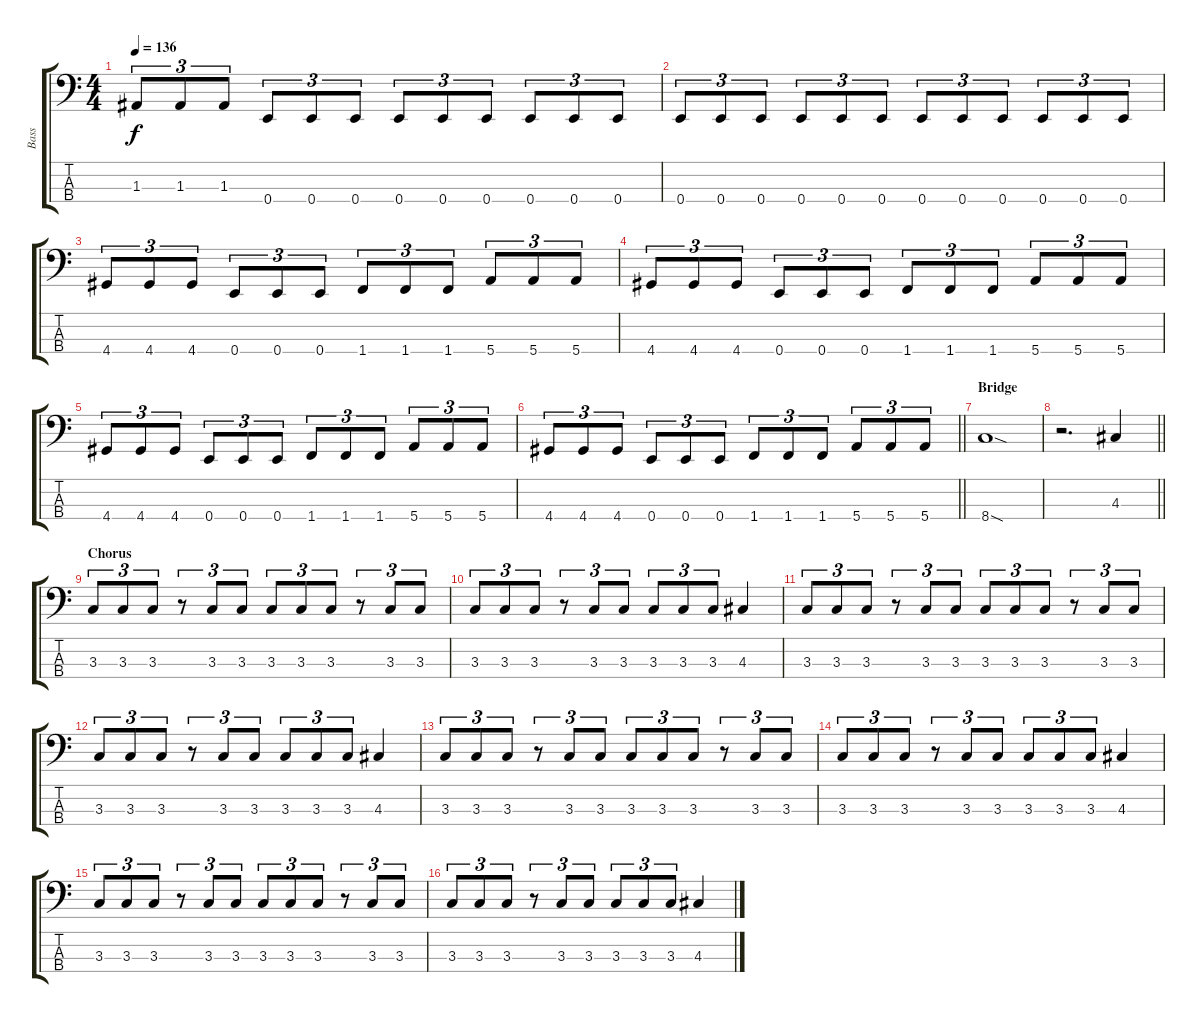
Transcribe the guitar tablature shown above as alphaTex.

\track ("Bass" "Bass") {instrument electricbassfinger}
\staff {score tabs}
\tuning (G2 D2 A1 E1) {hide}
\ts (4 4)
\tempo 136
\clef f4
\ks c
1.3.8{tu (3 2) dy f} 1.3.8{tu (3 2)} 1.3.8{tu (3 2)} 0.4.8{tu (3 2)} 0.4.8{tu (3 2)} 0.4.8{tu (3 2)} 0.4.8{tu (3 2)} 0.4.8{tu (3 2)} 0.4.8{tu (3 2)} 0.4.8{tu (3 2)} 0.4.8{tu (3 2)} 0.4.8{tu (3 2)} |
0.4.8{tu (3 2)} 0.4.8{tu (3 2)} 0.4.8{tu (3 2)} 0.4.8{tu (3 2)} 0.4.8{tu (3 2)} 0.4.8{tu (3 2)} 0.4.8{tu (3 2)} 0.4.8{tu (3 2)} 0.4.8{tu (3 2)} 0.4.8{tu (3 2)} 0.4.8{tu (3 2)} 0.4.8{tu (3 2)} |
4.4.8{tu (3 2)} 4.4.8{tu (3 2)} 4.4.8{tu (3 2)} 0.4.8{tu (3 2)} 0.4.8{tu (3 2)} 0.4.8{tu (3 2)} 1.4.8{tu (3 2)} 1.4.8{tu (3 2)} 1.4.8{tu (3 2)} 5.4.8{tu (3 2)} 5.4.8{tu (3 2)} 5.4.8{tu (3 2)} |
4.4.8{tu (3 2)} 4.4.8{tu (3 2)} 4.4.8{tu (3 2)} 0.4.8{tu (3 2)} 0.4.8{tu (3 2)} 0.4.8{tu (3 2)} 1.4.8{tu (3 2)} 1.4.8{tu (3 2)} 1.4.8{tu (3 2)} 5.4.8{tu (3 2)} 5.4.8{tu (3 2)} 5.4.8{tu (3 2)} |
4.4.8{tu (3 2)} 4.4.8{tu (3 2)} 4.4.8{tu (3 2)} 0.4.8{tu (3 2)} 0.4.8{tu (3 2)} 0.4.8{tu (3 2)} 1.4.8{tu (3 2)} 1.4.8{tu (3 2)} 1.4.8{tu (3 2)} 5.4.8{tu (3 2)} 5.4.8{tu (3 2)} 5.4.8{tu (3 2)} |
\barLineRight lightlight
4.4.8{tu (3 2)} 4.4.8{tu (3 2)} 4.4.8{tu (3 2)} 0.4.8{tu (3 2)} 0.4.8{tu (3 2)} 0.4.8{tu (3 2)} 1.4.8{tu (3 2)} 1.4.8{tu (3 2)} 1.4.8{tu (3 2)} 5.4.8{tu (3 2)} 5.4.8{tu (3 2)} 5.4.8{tu (3 2)} |
\section ("" "Bridge")
8.4{sod}.1 |
\barLineRight lightlight
r.2{d} 4.3.4 |
\section ("" "Chorus")
3.3.8{tu (3 2)} 3.3.8{tu (3 2)} 3.3.8{tu (3 2)} r.8{tu (3 2)} 3.3.8{tu (3 2)} 3.3.8{tu (3 2)} 3.3.8{tu (3 2)} 3.3.8{tu (3 2)} 3.3.8{tu (3 2)} r.8{tu (3 2)} 3.3.8{tu (3 2)} 3.3.8{tu (3 2)} |
3.3.8{tu (3 2)} 3.3.8{tu (3 2)} 3.3.8{tu (3 2)} r.8{tu (3 2)} 3.3.8{tu (3 2)} 3.3.8{tu (3 2)} 3.3.8{tu (3 2)} 3.3.8{tu (3 2)} 3.3.8{tu (3 2)} 4.3.4 |
3.3.8{tu (3 2)} 3.3.8{tu (3 2)} 3.3.8{tu (3 2)} r.8{tu (3 2)} 3.3.8{tu (3 2)} 3.3.8{tu (3 2)} 3.3.8{tu (3 2)} 3.3.8{tu (3 2)} 3.3.8{tu (3 2)} r.8{tu (3 2)} 3.3.8{tu (3 2)} 3.3.8{tu (3 2)} |
3.3.8{tu (3 2)} 3.3.8{tu (3 2)} 3.3.8{tu (3 2)} r.8{tu (3 2)} 3.3.8{tu (3 2)} 3.3.8{tu (3 2)} 3.3.8{tu (3 2)} 3.3.8{tu (3 2)} 3.3.8{tu (3 2)} 4.3.4 |
3.3.8{tu (3 2)} 3.3.8{tu (3 2)} 3.3.8{tu (3 2)} r.8{tu (3 2)} 3.3.8{tu (3 2)} 3.3.8{tu (3 2)} 3.3.8{tu (3 2)} 3.3.8{tu (3 2)} 3.3.8{tu (3 2)} r.8{tu (3 2)} 3.3.8{tu (3 2)} 3.3.8{tu (3 2)} |
3.3.8{tu (3 2)} 3.3.8{tu (3 2)} 3.3.8{tu (3 2)} r.8{tu (3 2)} 3.3.8{tu (3 2)} 3.3.8{tu (3 2)} 3.3.8{tu (3 2)} 3.3.8{tu (3 2)} 3.3.8{tu (3 2)} 4.3.4 |
3.3.8{tu (3 2)} 3.3.8{tu (3 2)} 3.3.8{tu (3 2)} r.8{tu (3 2)} 3.3.8{tu (3 2)} 3.3.8{tu (3 2)} 3.3.8{tu (3 2)} 3.3.8{tu (3 2)} 3.3.8{tu (3 2)} r.8{tu (3 2)} 3.3.8{tu (3 2)} 3.3.8{tu (3 2)} |
3.3.8{tu (3 2)} 3.3.8{tu (3 2)} 3.3.8{tu (3 2)} r.8{tu (3 2)} 3.3.8{tu (3 2)} 3.3.8{tu (3 2)} 3.3.8{tu (3 2)} 3.3.8{tu (3 2)} 3.3.8{tu (3 2)} 4.3.4
